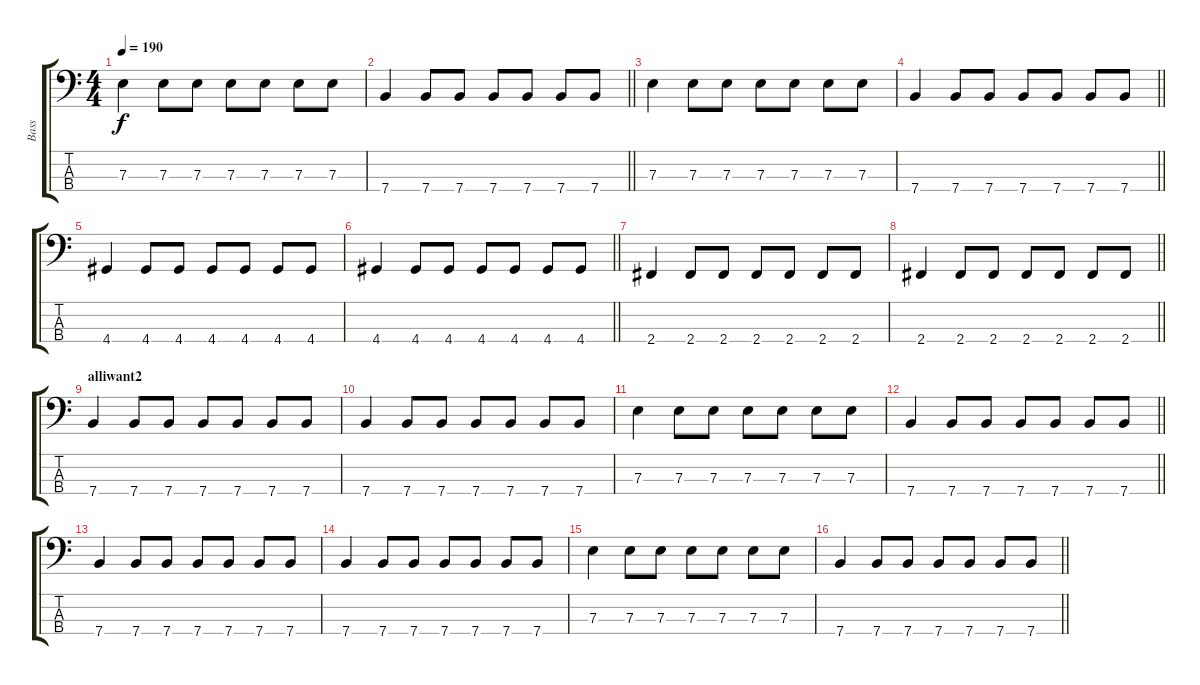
\track ("Bass" "Bass") {instrument electricbassfinger}
\staff {score tabs}
\tuning (G2 D2 A1 E1) {hide}
\ts (4 4)
\tempo 190
\clef f4
\ks c
7.3.4{dy f} 7.3.8 7.3.8 7.3.8 7.3.8 7.3.8 7.3.8 |
\barLineRight lightlight
7.4.4 7.4.8 7.4.8 7.4.8 7.4.8 7.4.8 7.4.8 |
7.3.4 7.3.8 7.3.8 7.3.8 7.3.8 7.3.8 7.3.8 |
\barLineRight lightlight
7.4.4 7.4.8 7.4.8 7.4.8 7.4.8 7.4.8 7.4.8 |
4.4.4 4.4.8 4.4.8 4.4.8 4.4.8 4.4.8 4.4.8 |
\barLineRight lightlight
4.4.4 4.4.8 4.4.8 4.4.8 4.4.8 4.4.8 4.4.8 |
2.4.4 2.4.8 2.4.8 2.4.8 2.4.8 2.4.8 2.4.8 |
\barLineRight lightlight
2.4.4 2.4.8 2.4.8 2.4.8 2.4.8 2.4.8 2.4.8 |
\section ("" "alliwant2")
7.4.4 7.4.8 7.4.8 7.4.8 7.4.8 7.4.8 7.4.8 |
7.4.4 7.4.8 7.4.8 7.4.8 7.4.8 7.4.8 7.4.8 |
7.3.4 7.3.8 7.3.8 7.3.8 7.3.8 7.3.8 7.3.8 |
\barLineRight lightlight
7.4.4 7.4.8 7.4.8 7.4.8 7.4.8 7.4.8 7.4.8 |
7.4.4 7.4.8 7.4.8 7.4.8 7.4.8 7.4.8 7.4.8 |
7.4.4 7.4.8 7.4.8 7.4.8 7.4.8 7.4.8 7.4.8 |
7.3.4 7.3.8 7.3.8 7.3.8 7.3.8 7.3.8 7.3.8 |
\barLineRight lightlight
7.4.4 7.4.8 7.4.8 7.4.8 7.4.8 7.4.8 7.4.8
